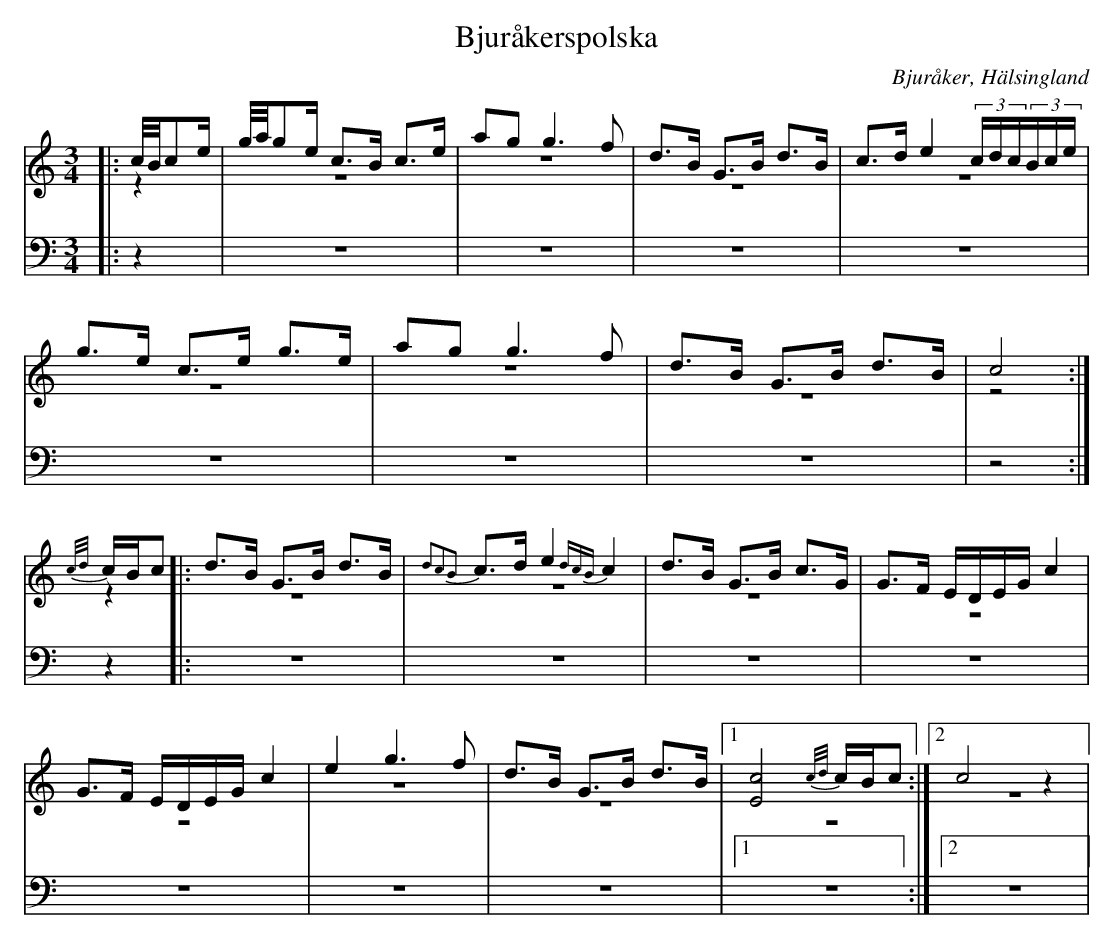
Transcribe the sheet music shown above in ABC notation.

X:1
T: Bjuråkerspolska
O: Bjuråker, Hälsingland
M: 3/4
L: 1/8
K: C
V:1
V:2 merge
V:3
V:4 merge
V:1
|:c//B//ce/|g//a//ge/ c>B c>e|ag g3 f|d>B G>B d>B|c>d e2 (3c/d/c/(3B/c/e/|
g>e c>e g>e|ag g3 f|d>B G>B d>B|c4:|
{c/d/}c/B/c |:d>B G>B d>B|{(3d2c2B2}c>d e2 {dcB}c2|d>B G>B c>G|G>F E/D/E/G/ c2|
G>F E/D/E/G/ c2|e2 g3 f|d>B G>B d>B|1 [E4c4] {c/d/}c/B/c:|2 c4 z2|
V:2
|:z2|z6|z6|z6|z6|
z6|z6|z6|z4:|
z2|:z6|z6|z6|z6|
 z6|z6|z6|1 z6:|2 z6|
V:3 clef=bass
|:z2|z6|z6|z6|z6|
z6|z6|z6|z4:|
z2|:z6|z6|z6|z6|
 z6|z6|z6|1 z6:|2 z6|
